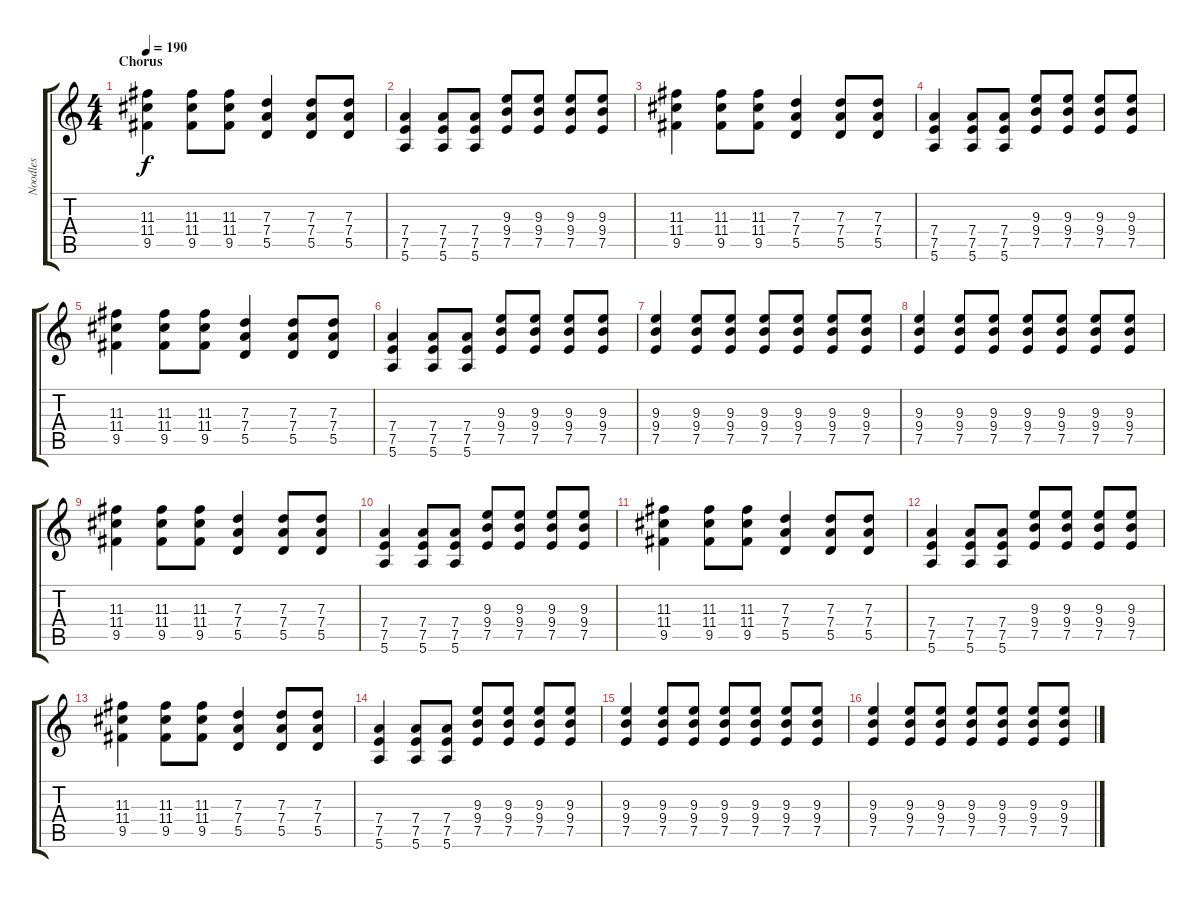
\track ("Noodles" "Noodles") {instrument distortionguitar}
\staff {score tabs}
\tuning (E4 B3 G3 D3 A2 E2) {hide}
\ts (4 4)
\section ("" "Chorus")
\tempo 190
\clef g2
\ks c
(11.3 11.4 9.5).4{dy f} (11.3 11.4 9.5).8 (11.3 11.4 9.5).8 (7.3 7.4 5.5).4 (7.3 7.4 5.5).8 (7.3 7.4 5.5).8 |
(7.4 7.5 5.6).4 (7.4 7.5 5.6).8 (7.4 7.5 5.6).8 (9.3 9.4 7.5).8 (9.3 9.4 7.5).8 (9.3 9.4 7.5).8 (9.3 9.4 7.5).8 |
(11.3 11.4 9.5).4 (11.3 11.4 9.5).8 (11.3 11.4 9.5).8 (7.3 7.4 5.5).4 (7.3 7.4 5.5).8 (7.3 7.4 5.5).8 |
(7.4 7.5 5.6).4 (7.4 7.5 5.6).8 (7.4 7.5 5.6).8 (9.3 9.4 7.5).8 (9.3 9.4 7.5).8 (9.3 9.4 7.5).8 (9.3 9.4 7.5).8 |
(11.3 11.4 9.5).4 (11.3 11.4 9.5).8 (11.3 11.4 9.5).8 (7.3 7.4 5.5).4 (7.3 7.4 5.5).8 (7.3 7.4 5.5).8 |
(7.4 7.5 5.6).4 (7.4 7.5 5.6).8 (7.4 7.5 5.6).8 (9.3 9.4 7.5).8 (9.3 9.4 7.5).8 (9.3 9.4 7.5).8 (9.3 9.4 7.5).8 |
(9.3 9.4 7.5).4 (9.3 9.4 7.5).8 (9.3 9.4 7.5).8 (9.3 9.4 7.5).8 (9.3 9.4 7.5).8 (9.3 9.4 7.5).8 (9.3 9.4 7.5).8 |
(9.3 9.4 7.5).4 (9.3 9.4 7.5).8 (9.3 9.4 7.5).8 (9.3 9.4 7.5).8 (9.3 9.4 7.5).8 (9.3 9.4 7.5).8 (9.3 9.4 7.5).8 |
(11.3 11.4 9.5).4 (11.3 11.4 9.5).8 (11.3 11.4 9.5).8 (7.3 7.4 5.5).4 (7.3 7.4 5.5).8 (7.3 7.4 5.5).8 |
(7.4 7.5 5.6).4 (7.4 7.5 5.6).8 (7.4 7.5 5.6).8 (9.3 9.4 7.5).8 (9.3 9.4 7.5).8 (9.3 9.4 7.5).8 (9.3 9.4 7.5).8 |
(11.3 11.4 9.5).4 (11.3 11.4 9.5).8 (11.3 11.4 9.5).8 (7.3 7.4 5.5).4 (7.3 7.4 5.5).8 (7.3 7.4 5.5).8 |
(7.4 7.5 5.6).4 (7.4 7.5 5.6).8 (7.4 7.5 5.6).8 (9.3 9.4 7.5).8 (9.3 9.4 7.5).8 (9.3 9.4 7.5).8 (9.3 9.4 7.5).8 |
(11.3 11.4 9.5).4 (11.3 11.4 9.5).8 (11.3 11.4 9.5).8 (7.3 7.4 5.5).4 (7.3 7.4 5.5).8 (7.3 7.4 5.5).8 |
(7.4 7.5 5.6).4 (7.4 7.5 5.6).8 (7.4 7.5 5.6).8 (9.3 9.4 7.5).8 (9.3 9.4 7.5).8 (9.3 9.4 7.5).8 (9.3 9.4 7.5).8 |
(9.3 9.4 7.5).4 (9.3 9.4 7.5).8 (9.3 9.4 7.5).8 (9.3 9.4 7.5).8 (9.3 9.4 7.5).8 (9.3 9.4 7.5).8 (9.3 9.4 7.5).8 |
(9.3 9.4 7.5).4 (9.3 9.4 7.5).8 (9.3 9.4 7.5).8 (9.3 9.4 7.5).8 (9.3 9.4 7.5).8 (9.3 9.4 7.5).8 (9.3 9.4 7.5).8
